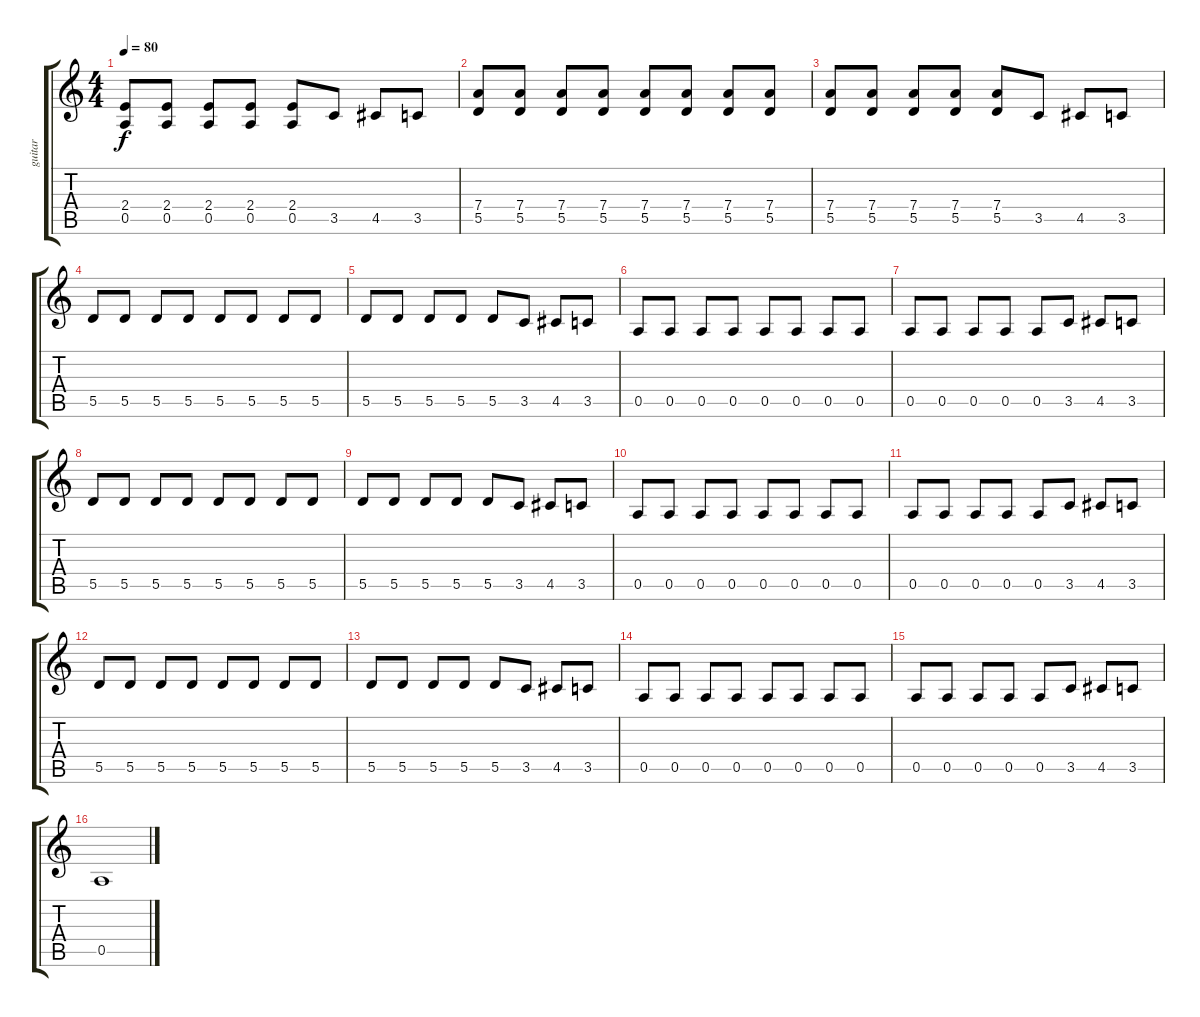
\track ("guitar" "guitar") {instrument overdrivenguitar}
\staff {score tabs}
\tuning (E4 B3 G3 D3 A2 E2) {hide}
\ts (4 4)
\tempo 80
\clef g2
\ks c
(2.4 0.5).8{dy f} (2.4 0.5).8 (2.4 0.5).8 (2.4 0.5).8 (2.4 0.5).8 3.5.8 4.5.8 3.5.8 |
(7.4 5.5).8 (7.4 5.5).8 (7.4 5.5).8 (7.4 5.5).8 (7.4 5.5).8 (7.4 5.5).8 (7.4 5.5).8 (7.4 5.5).8 |
(7.4 5.5).8 (7.4 5.5).8 (7.4 5.5).8 (7.4 5.5).8 (7.4 5.5).8 3.5.8 4.5.8 3.5.8 |
5.5.8 5.5.8 5.5.8 5.5.8 5.5.8 5.5.8 5.5.8 5.5.8 |
5.5.8 5.5.8 5.5.8 5.5.8 5.5.8 3.5.8 4.5.8 3.5.8 |
0.5.8 0.5.8 0.5.8 0.5.8 0.5.8 0.5.8 0.5.8 0.5.8 |
0.5.8 0.5.8 0.5.8 0.5.8 0.5.8 3.5.8 4.5.8 3.5.8 |
5.5.8 5.5.8 5.5.8 5.5.8 5.5.8 5.5.8 5.5.8 5.5.8 |
5.5.8 5.5.8 5.5.8 5.5.8 5.5.8 3.5.8 4.5.8 3.5.8 |
0.5.8 0.5.8 0.5.8 0.5.8 0.5.8 0.5.8 0.5.8 0.5.8 |
0.5.8 0.5.8 0.5.8 0.5.8 0.5.8 3.5.8 4.5.8 3.5.8 |
5.5.8 5.5.8 5.5.8 5.5.8 5.5.8 5.5.8 5.5.8 5.5.8 |
5.5.8 5.5.8 5.5.8 5.5.8 5.5.8 3.5.8 4.5.8 3.5.8 |
0.5.8 0.5.8 0.5.8 0.5.8 0.5.8 0.5.8 0.5.8 0.5.8 |
0.5.8 0.5.8 0.5.8 0.5.8 0.5.8 3.5.8 4.5.8 3.5.8 |
0.5.1
